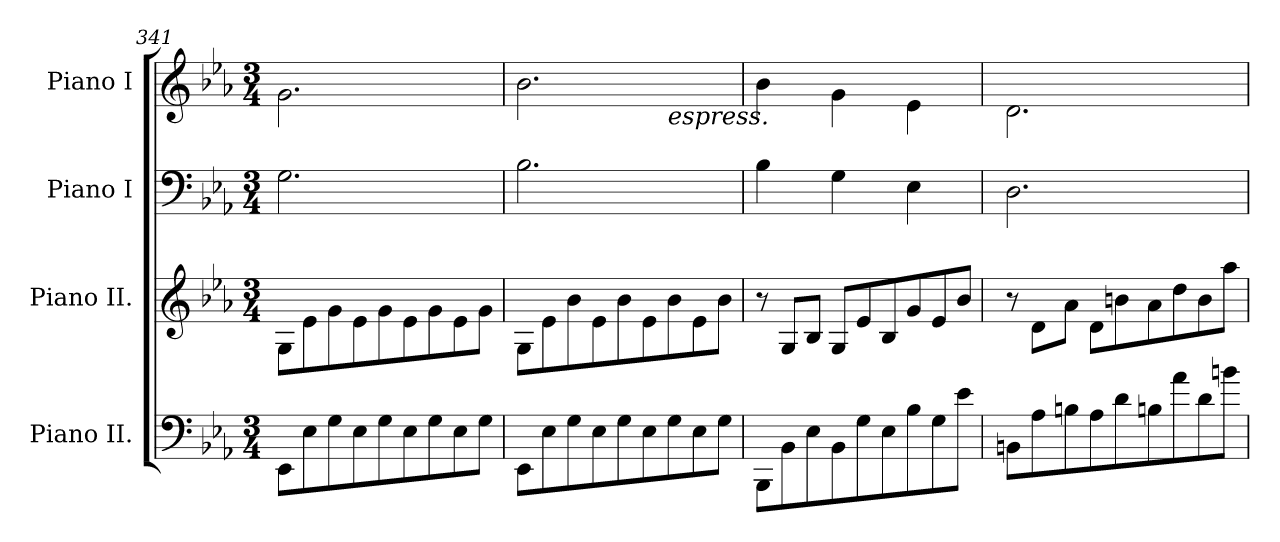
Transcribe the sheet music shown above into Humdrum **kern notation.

**kern	**kern	**kern	**kern
*part4	*part3	*part2	*part1
*staff4	*staff3	*staff2	*staff1
*I"Piano II.	*I"Piano II.	*I"Piano I	*I"Piano I
*clefF4	*clefG2	*clefF4	*clefG2
*k[b-e-a-]	*k[b-e-a-]	*k[b-e-a-]	*k[b-e-a-]
*M3/4	*M3/4	*M3/4	*M3/4
*Xtuplet	*Xtuplet	*	*
=341	=341	=341	=341
12EE-\L	12G\L	2.G\	2.g\
12E-\	12e-\	.	.
12G\	12g\	.	.
12E-\	12e-\	.	.
12G\	12g\	.	.
12E-\	12e-\	.	.
12G\	12g\	.	.
12E-\	12e-\	.	.
12G\J	12g\J	.	.
=342	=342	=342	=342
*	*	*	*^
12EE-\L	12G\L	2.B-\	2.b-\	2ryy
12E-\	12e-\	.	.	.
12G\	12b-\	.	.	.
12E-\	12e-\	.	.	.
12G\	12b-\	.	.	.
12E-\	12e-\	.	.	.
!	!	!	!	!LO:TX:b:i:t=espress.
12G\	12b-\	.	.	4ryy
12E-\	12e-\	.	.	.
12G\J	12b-\J	.	.	.
*	*	*	*v	*v
=343	=343	=343	=343
12BBB-\L	12r	4B-\	4b-\
12BB-\	12G/L	.	.
12E-\	12B-/J	.	.
12BB-\	12G/L	4G\	4g\
12G\	12e-/	.	.
12E-\	12B-/	.	.
12B-\	12g/	4E-\	4e-\
12G\	12e-/	.	.
12e-\J	12b-/J	.	.
=344	=344	=344	=344
12BBn\L	12r	2.D\	2.d\
12A-\	12d\L	.	.
12Bn\	12a-\J	.	.
12A-\	12d\L	.	.
12d\	12bn\	.	.
12Bn\	12a-\	.	.
12a-\	12dd\	.	.
12d\	12b\	.	.
12bn\J	12aa-\J	.	.
=	=	=	=
*-	*-	*-	*-
